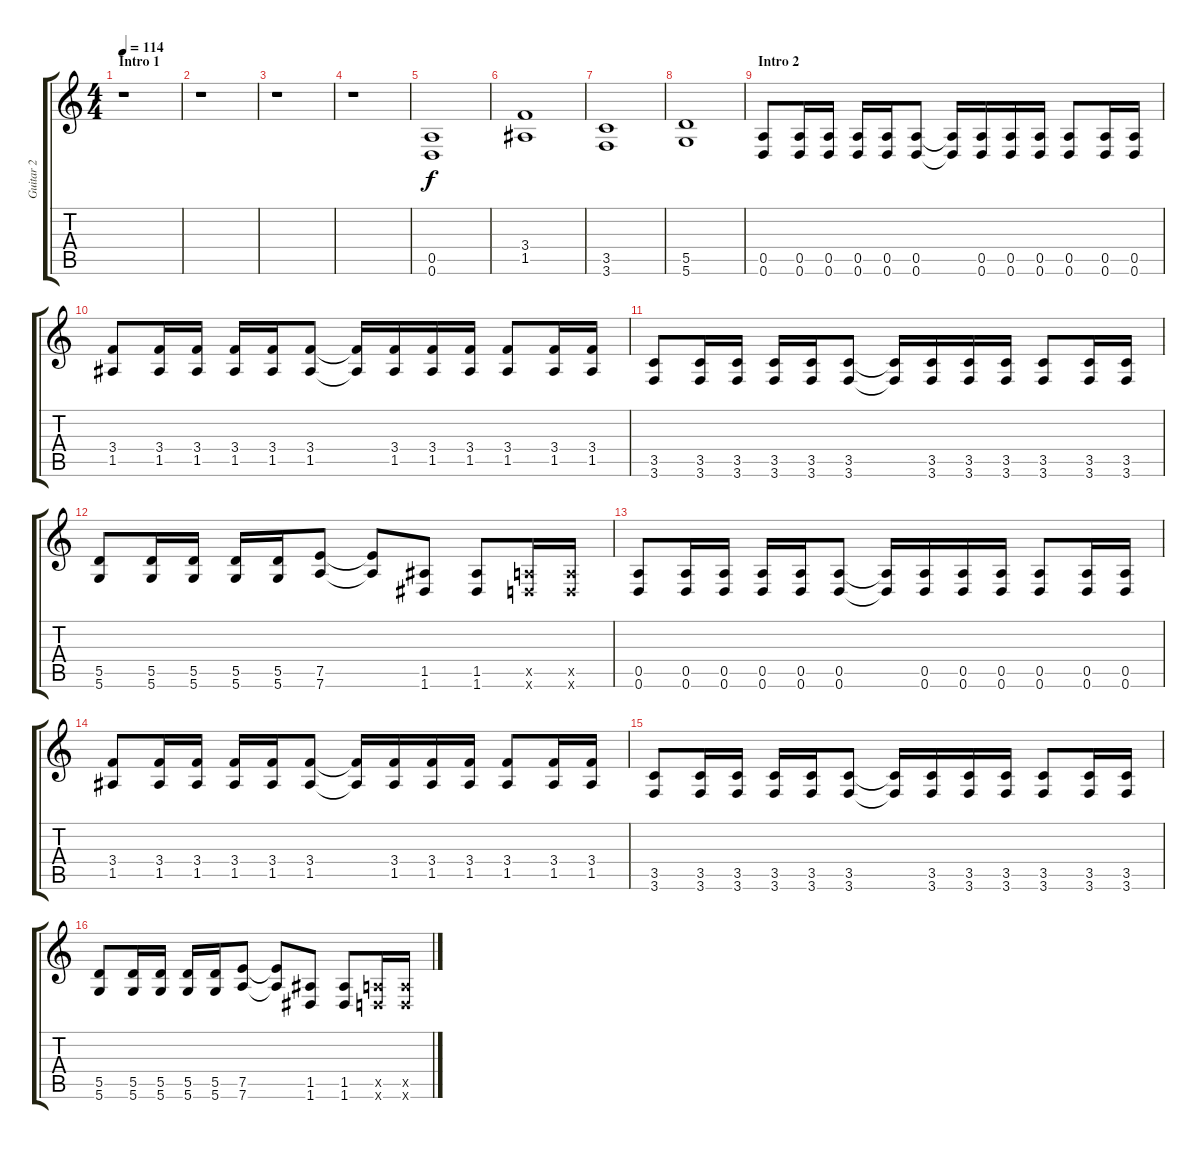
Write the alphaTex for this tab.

\track ("Guitar 2" "Guitar 2") {instrument distortionguitar}
\staff {score tabs}
\tuning (E4 B3 G3 D3 A2 D2) {hide}
\ts (4 4)
\section ("" "Intro 1")
\tempo 114
\clef g2
\ks c
r.1{dy f instrument distortionguitar} |
r.1 |
r.1 |
r.1 |
(0.5 0.6).1 |
(3.4 1.5).1 |
(3.5 3.6).1 |
(5.5 5.6).1 |
\section ("" "Intro 2")
(0.5 0.6).8{balance 16} (0.5 0.6).16 (0.5 0.6).16 (0.5 0.6).16 (0.5 0.6).16 (0.5 0.6).8 (0.5{t} 0.6{t}).16 (0.5 0.6).16 (0.5 0.6).16 (0.5 0.6).16 (0.5 0.6).8 (0.5 0.6).16 (0.5 0.6).16 |
(3.4 1.5).8 (3.4 1.5).16 (3.4 1.5).16 (3.4 1.5).16 (3.4 1.5).16 (3.4 1.5).8 (3.4{t} 1.5{t}).16 (3.4 1.5).16 (3.4 1.5).16 (3.4 1.5).16 (3.4 1.5).8 (3.4 1.5).16 (3.4 1.5).16 |
(3.5 3.6).8 (3.5 3.6).16 (3.5 3.6).16 (3.5 3.6).16 (3.5 3.6).16 (3.5 3.6).8 (3.5{t} 3.6{t}).16 (3.5 3.6).16 (3.5 3.6).16 (3.5 3.6).16 (3.5 3.6).8 (3.5 3.6).16 (3.5 3.6).16 |
(5.5 5.6).8 (5.5 5.6).16 (5.5 5.6).16 (5.5 5.6).16 (5.5 5.6).16 (7.5 7.6).8 (7.5{t} 7.6{t}).8 (1.5 1.6).8 (1.5 1.6).8 (0.5{x} 0.6{x}).16 (0.5{x} 0.6{x}).16 |
(0.5 0.6).8 (0.5 0.6).16 (0.5 0.6).16 (0.5 0.6).16 (0.5 0.6).16 (0.5 0.6).8 (0.5{t} 0.6{t}).16 (0.5 0.6).16 (0.5 0.6).16 (0.5 0.6).16 (0.5 0.6).8 (0.5 0.6).16 (0.5 0.6).16 |
(3.4 1.5).8 (3.4 1.5).16 (3.4 1.5).16 (3.4 1.5).16 (3.4 1.5).16 (3.4 1.5).8 (3.4{t} 1.5{t}).16 (3.4 1.5).16 (3.4 1.5).16 (3.4 1.5).16 (3.4 1.5).8 (3.4 1.5).16 (3.4 1.5).16 |
(3.5 3.6).8 (3.5 3.6).16 (3.5 3.6).16 (3.5 3.6).16 (3.5 3.6).16 (3.5 3.6).8 (3.5{t} 3.6{t}).16 (3.5 3.6).16 (3.5 3.6).16 (3.5 3.6).16 (3.5 3.6).8 (3.5 3.6).16 (3.5 3.6).16 |
(5.5 5.6).8 (5.5 5.6).16 (5.5 5.6).16 (5.5 5.6).16 (5.5 5.6).16 (7.5 7.6).8 (7.5{t} 7.6{t}).8 (1.5 1.6).8 (1.5 1.6).8 (0.5{x} 0.6{x}).16 (0.5{x} 0.6{x}).16
